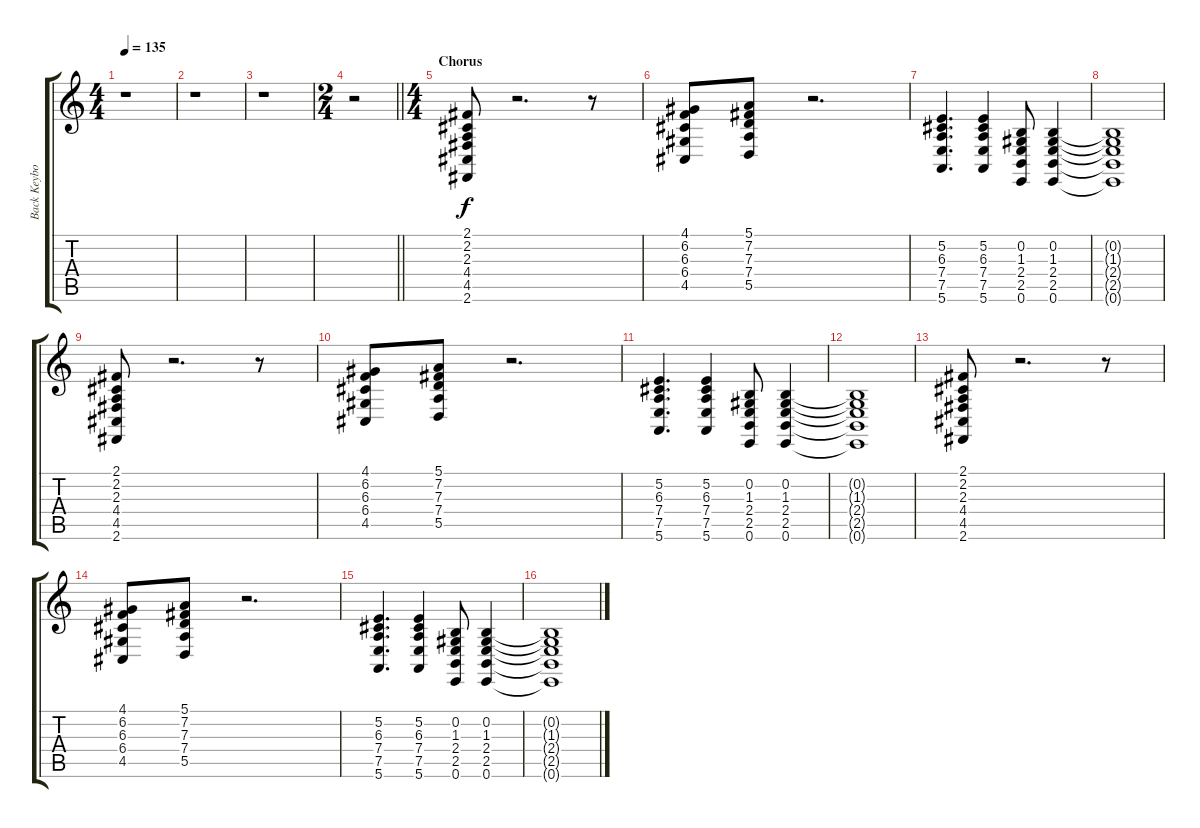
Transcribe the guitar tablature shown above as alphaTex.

\track ("Back Keyboard" "Back Keybo") {instrument pad2warm}
\staff {score tabs}
\tuning (E4 B3 G3 D3 A2 E2) {hide}
\ts (4 4)
\tempo 135
\clef g2
\ks c
r.1{dy f} |
r.1 |
r.1 |
\ts (2 4)
\barLineRight lightlight
r.2 |
\ts (4 4)
\section ("" "Chorus")
(2.1 2.2 2.3 4.4 4.5 2.6).8 r.2{d} r.8 |
(4.1 6.2 6.3 6.4 4.5).8 (5.1 7.2 7.3 7.4 5.5).8 r.2{d} |
(5.2 6.3 7.4 7.5 5.6).4{d} (5.2 6.3 7.4 7.5 5.6).4 (0.2 1.3 2.4 2.5 0.6).8 (0.2 1.3 2.4 2.5 0.6).4 |
(0.2{t} 1.3{t} 2.4{t} 2.5{t} 0.6{t}).1 |
(2.1 2.2 2.3 4.4 4.5 2.6).8 r.2{d} r.8 |
(4.1 6.2 6.3 6.4 4.5).8 (5.1 7.2 7.3 7.4 5.5).8 r.2{d} |
(5.2 6.3 7.4 7.5 5.6).4{d} (5.2 6.3 7.4 7.5 5.6).4 (0.2 1.3 2.4 2.5 0.6).8 (0.2 1.3 2.4 2.5 0.6).4 |
(0.2{t} 1.3{t} 2.4{t} 2.5{t} 0.6{t}).1 |
(2.1 2.2 2.3 4.4 4.5 2.6).8 r.2{d} r.8 |
(4.1 6.2 6.3 6.4 4.5).8 (5.1 7.2 7.3 7.4 5.5).8 r.2{d} |
(5.2 6.3 7.4 7.5 5.6).4{d} (5.2 6.3 7.4 7.5 5.6).4 (0.2 1.3 2.4 2.5 0.6).8 (0.2 1.3 2.4 2.5 0.6).4 |
(0.2{t} 1.3{t} 2.4{t} 2.5{t} 0.6{t}).1
